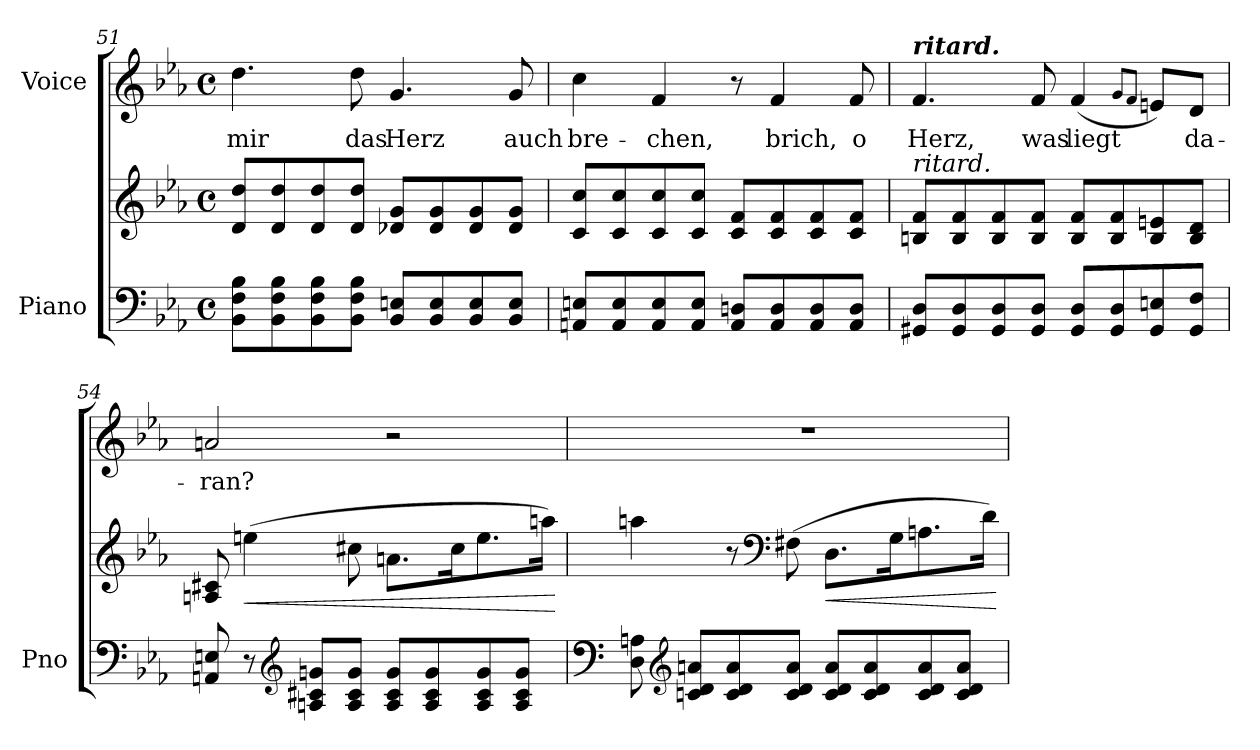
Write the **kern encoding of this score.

**kern	**kern	**dynam	**kern	**text
*part2	*part2	*part2	*part1	*part1
*staff3	*staff2	*staff2/3	*staff1	*staff1
*I"Piano	*	*	*I"Voice	*
*I'Pno	*	*	*	*
*clefF4	*clefG2	*	*clefG2	*
*k[b-e-a-]	*k[b-e-a-]	*	*k[b-e-a-]	*
*M4/4	*M4/4	*	*M4/4	*
*met(c)	*met(c)	*	*met(c)	*
=51	=51	=51	=51	=51
!	!	!	!	!LO:LY:b
8BB-\ 8F\ 8B-\L	8d/ 8dd/L	.	4.dd\	mir
8BB-\ 8F\ 8B-\	8d/ 8dd/	.	.	.
8BB-\ 8F\ 8B-\	8d/ 8dd/	.	.	.
!	!	!	!	!LO:LY:b
8BB-\ 8F\ 8B-\J	8d/ 8dd/J	.	8dd\	das
!	!	!	!	!LO:LY:b
8BB-/ 8En/L	8d-X/ 8g/L	.	4.g/	Herz
8BB-/ 8E/	8d-/ 8g/	.	.	.
8BB-/ 8E/	8d-/ 8g/	.	.	.
!	!	!	!	!LO:LY:b
8BB-/ 8E/J	8d-/ 8g/J	.	8g/	auch
!!LO:LB:g=z
=52	=52	=52	=52	=52
!	!	!	!	!LO:LY:b
8AAn/ 8En/L	8c/ 8cc/L	.	4cc\	bre-
8AA/ 8E/	8c/ 8cc/	.	.	.
!	!	!	!	!LO:LY:b
8AA/ 8E/	8c/ 8cc/	.	4f/	-chen,
8AA/ 8E/J	8c/ 8cc/J	.	.	.
8AA/ 8Dn/L	8c/ 8f/L	.	8r	.
!	!	!	!	!LO:LY:b
8AA/ 8D/	8c/ 8f/	.	4f/	brich,
8AA/ 8D/	8c/ 8f/	.	.	.
!	!	!	!	!LO:LY:b
8AA/ 8D/J	8c/ 8f/J	.	8f/	o
=53	=53	=53	=53	=53
!	!	!	!LO:TX:a:Bi:t=ritard.	!
!	!LO:TX:a:i:t=ritard.	!	!	!
!	!	!	!	!LO:LY:b
8GG#X/ 8D/L	8Bn/ 8f/L	.	4.f/	Herz,
8GG#/ 8D/	8B/ 8f/	.	.	.
8GG#/ 8D/	8B/ 8f/	.	.	.
!	!	!	!	!LO:LY:b
8GG#/ 8D/J	8B/ 8f/J	.	8f/	was
*	*	*	*MM90	*
!	!	!	!	!LO:LY:b
8GG#/ 8D/L	8B/ 8f/L	.	(<4f/	liegt
8GG#/ 8D/	8B/ 8f/	.	.	.
.	.	.	8qg/L	.
.	.	.	8qf/J	.
8GG#/ 8En/	8B/ 8en/	.	8en/L)	.
!	!	!	!	!LO:LY:b
8GG#/ 8F/J	8B/ 8d/J	.	8d/J	da-
=54	=54	=54	=54	=54
!	!	!	!	!LO:LY:b
8AAn/ 8En/	8An/ 8c#X/	.	2an/	-ran?
!	!	!LO:HP:b	!	!
8r	(>4een\	<	.	.
*clefG2	*	*	*	*
8An/ 8c#X/ 8gn/L	.	.	.	.
8A/ 8c#/ 8g/J	8cc#X\	.	.	.
*	*	*	*MM110	*
8A/ 8c#/ 8g/L	8.an\L	.	2r	.
8A/ 8c#/ 8g/	.	.	.	.
.	16cc#\K	.	.	.
8A/ 8c#/ 8g/	8.ee\	.	.	.
8A/ 8c#/ 8g/J	.	.	.	.
.	16aan\Jk)	.	.	.
.	.	[	.	.
=55	=55	=55	=55	=55
*clefF4	*	*	*	*
8D\ 8An\	4aan\	.	1r	.
*clefG2	*	*	*	*
8cn/ 8d/ 8an/L	.	.	.	.
8c/ 8d/ 8a/	8r	.	.	.
*	*clefF4	*	*	*
8c/ 8d/ 8a/J	(>8F#X\	.	.	.
!	!	!LO:HP:b	!	!
8c/ 8d/ 8a/L	8.D\L	<	.	.
8c/ 8d/ 8a/	.	.	.	.
.	16G\K	.	.	.
8c/ 8d/ 8a/	8.An\	.	.	.
8c/ 8d/ 8a/J	.	.	.	.
.	16d\Jk)	.	.	.
.	.	[	.	.
=	=	=	=	=
*-	*-	*-	*-	*-
